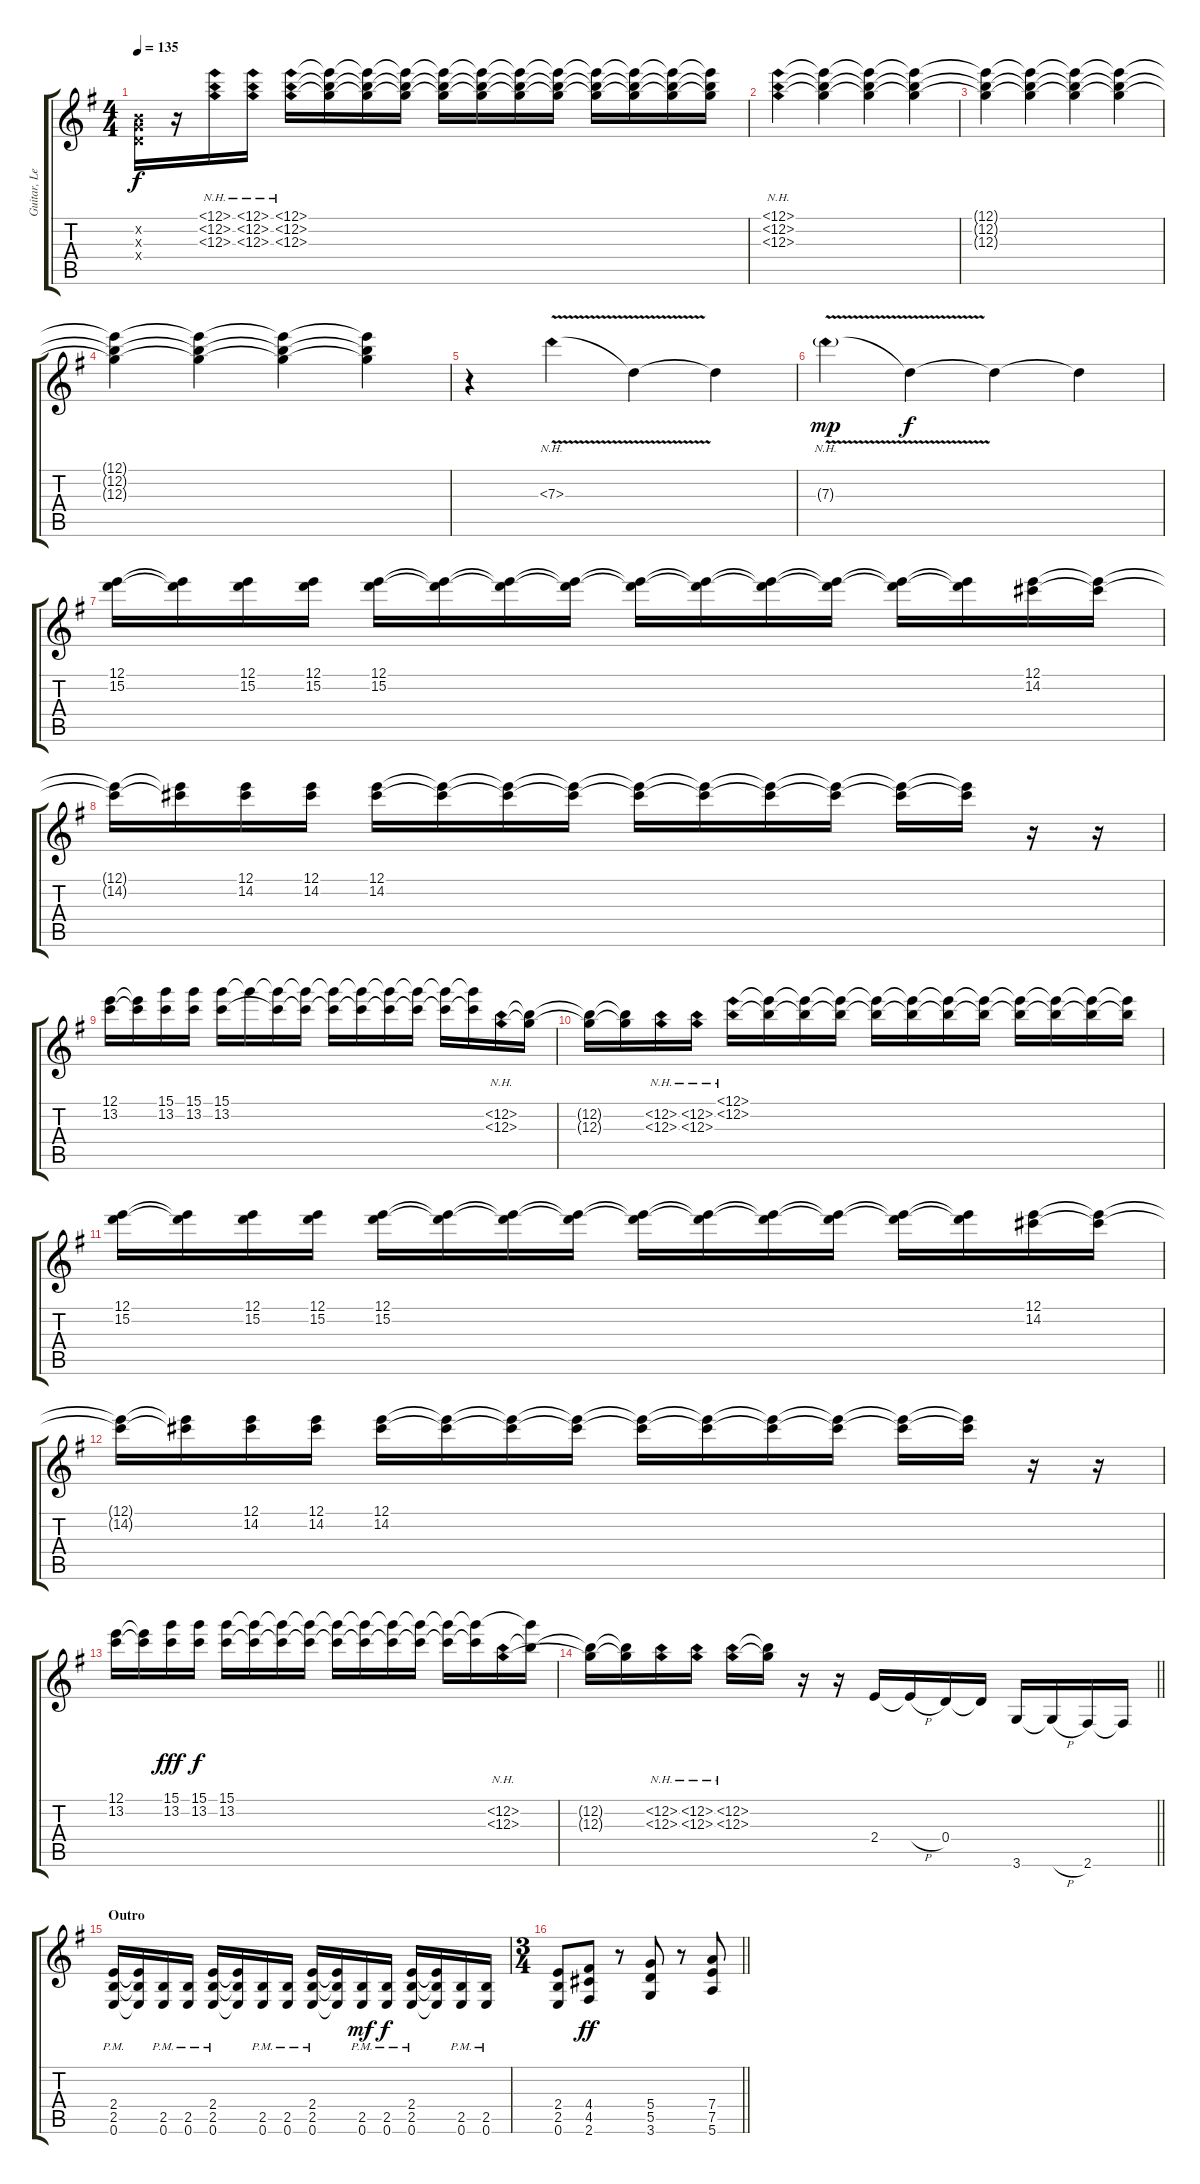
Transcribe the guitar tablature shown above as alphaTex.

\track ("Guitar, Lead" "Guitar, Le") {instrument distortionguitar}
\staff {score tabs}
\tuning (E4 B3 G3 D3 A2 E2) {hide}
\ts (4 4)
\tempo 135
\clef g2
\ks g
(0.2{x} 0.3{x} 0.4{x}).16{dy f} r.16 (12.1{nh} 12.2{nh} 12.3{nh}).16 (12.1{nh} 12.2{nh} 12.3{nh}).16 (12.1{nh} 12.2{nh} 12.3{nh}).16 (12.1{t} 12.2{t} 12.3{t}).16 (12.1{t} 12.2{t} 12.3{t}).16 (12.1{t} 12.2{t} 12.3{t}).16 (12.1{t} 12.2{t} 12.3{t}).16 (12.1{t} 12.2{t} 12.3{t}).16 (12.1{t} 12.2{t} 12.3{t}).16 (12.1{t} 12.2{t} 12.3{t}).16 (12.1{t} 12.2{t} 12.3{t}).16 (12.1{t} 12.2{t} 12.3{t}).16 (12.1{t} 12.2{t} 12.3{t}).16 (12.1{t} 12.2{t} 12.3{t}).16 |
(12.1{nh} 12.2{nh} 12.3{nh}).4 (12.1{t} 12.2{t} 12.3{t}).4 (12.1{t} 12.2{t} 12.3{t}).4 (12.1{t} 12.2{t} 12.3{t}).4 |
(12.1{t} 12.2{t} 12.3{t}).4 (12.1{t} 12.2{t} 12.3{t}).4 (12.1{t} 12.2{t} 12.3{t}).4 (12.1{t} 12.2{t} 12.3{t}).4 |
(12.1{t} 12.2{t} 12.3{t}).4 (12.1{t} 12.2{t} 12.3{t}).4 (12.1{t} 12.2{t} 12.3{t}).4 (12.1{t} 12.2{t} 12.3{t}).4 |
r.4 7.3{nh v}.4 7.3{t}.4 7.3{t}.4 |
7.3{nh v g}.4{dy mp} 7.3{t}.4{dy f} 7.3{t}.4 7.3{t}.4 |
(12.1 15.2).16 (12.1{t} 15.2{t}).16 (12.1 15.2).16 (12.1 15.2).16 (12.1 15.2).16 (12.1{t} 15.2{t}).16 (12.1{t} 15.2{t}).16 (12.1{t} 15.2{t}).16 (12.1{t} 15.2{t}).16 (12.1{t} 15.2{t}).16 (12.1{t} 15.2{t}).16 (12.1{t} 15.2{t}).16 (12.1{t} 15.2{t}).16 (12.1{t} 15.2{t}).16 (12.1 14.2).16 (12.1{t} 14.2{t}).16 |
(12.1{t} 14.2{t}).16 (12.1{t} 14.2{t}).16 (12.1 14.2).16 (12.1 14.2).16 (12.1 14.2).16 (12.1{t} 14.2{t}).16 (12.1{t} 14.2{t}).16 (12.1{t} 14.2{t}).16 (12.1{t} 14.2{t}).16 (12.1{t} 14.2{t}).16 (12.1{t} 14.2{t}).16 (12.1{t} 14.2{t}).16 (12.1{t} 14.2{t}).16 (12.1{t} 14.2{t}).16 r.16 r.16 |
(12.1 13.2).16 (12.1{t} 13.2{t}).16 (15.1 13.2).16 (15.1 13.2).16 (15.1 13.2).16 15.1{t}.16 (15.1{t} 13.2{t}).16 (15.1{t} 13.2{t}).16 (15.1{t} 13.2{t}).16 (15.1{t} 13.2{t}).16 (15.1{t} 13.2{t}).16 (15.1{t} 13.2{t}).16 (15.1{t} 13.2{t}).16 (15.1{t} 13.2{t}).16 (12.2{nh} 12.3{nh}).16 (12.2{t} 12.3{t}).16 |
(12.2{t} 12.3{t}).16 (12.2{t} 12.3{t}).16 (12.2{nh} 12.3{nh}).16 (12.2{nh} 12.3{nh}).16 (12.1{nh} 12.2{nh}).16 (12.1{t} 12.2{t}).16 (12.1{t} 12.2{t}).16 (12.1{t} 12.2{t}).16 (12.1{t} 12.2{t}).16 (12.1{t} 12.2{t}).16 (12.1{t} 12.2{t}).16 (12.1{t} 12.2{t}).16 (12.1{t} 12.2{t}).16 (12.1{t} 12.2{t}).16 (12.1{t} 12.2{t}).16 (12.1{t} 12.2{t}).16 |
(12.1 15.2).16 (12.1{t} 15.2{t}).16 (12.1 15.2).16 (12.1 15.2).16 (12.1 15.2).16 (12.1{t} 15.2{t}).16 (12.1{t} 15.2{t}).16 (12.1{t} 15.2{t}).16 (12.1{t} 15.2{t}).16 (12.1{t} 15.2{t}).16 (12.1{t} 15.2{t}).16 (12.1{t} 15.2{t}).16 (12.1{t} 15.2{t}).16 (12.1{t} 15.2{t}).16 (12.1 14.2).16 (12.1{t} 14.2{t}).16 |
(12.1{t} 14.2{t}).16 (12.1{t} 14.2{t}).16 (12.1 14.2).16 (12.1 14.2).16 (12.1 14.2).16 (12.1{t} 14.2{t}).16 (12.1{t} 14.2{t}).16 (12.1{t} 14.2{t}).16 (12.1{t} 14.2{t}).16 (12.1{t} 14.2{t}).16 (12.1{t} 14.2{t}).16 (12.1{t} 14.2{t}).16 (12.1{t} 14.2{t}).16 (12.1{t} 14.2{t}).16 r.16 r.16 |
(12.1 13.2).16 (12.1{t} 13.2{t}).16 (15.1 13.2).16{dy fff} (15.1 13.2).16{dy f} (15.1 13.2).16 (15.1{t} 13.2{t}).16 (15.1{t} 13.2{t}).16 (15.1{t} 13.2{t}).16 (15.1{t} 13.2{t}).16 (15.1{t} 13.2{t}).16 (15.1{t} 13.2{t}).16 (15.1{t} 13.2{t}).16 (15.1{t} 13.2{t}).16 (15.1{t} 13.2{t}).16 (12.2{nh} 12.3{nh}).16 (15.1{t} 12.2{t}).16 |
\barLineRight lightlight
(12.2{t} 12.3{t}).16 (12.2{t} 12.3{t}).16 (12.2{nh} 12.3{nh}).16 (12.2{nh} 12.3{nh}).16 (12.2{nh} 12.3{nh}).16 (12.2{t} 12.3{t}).16 r.16 r.16 2.4.16 2.4{h t}.16 0.4.16 0.4{t}.16 3.6.16 3.6{h t}.16 2.6.16 2.6{t}.16 |
\section ("" "Outro")
(2.4{pm} 2.5{pm} 0.6{pm}).16 (2.4{t} 2.5{t} 0.6{t}).16 (2.5{pm} 0.6{pm}).16 (2.5{pm} 0.6{pm}).16 (2.4{pm} 2.5{pm} 0.6{pm}).16 (2.4{t} 2.5{t} 0.6{t}).16 (2.5{pm} 0.6{pm}).16 (2.5{pm} 0.6{pm}).16 (2.4{pm} 2.5{pm} 0.6{pm}).16 (2.4{t} 2.5{t} 0.6{t}).16 (2.5{pm} 0.6{pm}).16{dy mf} (2.5{pm} 0.6{pm}).16{dy f} (2.4{pm} 2.5{pm} 0.6{pm}).16 (2.4{t} 2.5{t} 0.6{t}).16 (2.5{pm} 0.6{pm}).16 (2.5{pm} 0.6{pm}).16 |
\ts (3 4)
\barLineRight lightlight
(2.4 2.5 0.6).8 (4.4 4.5 2.6).8{dy ff} r.8 (5.4 5.5 3.6).8 r.8 (7.4 7.5 5.6).8
